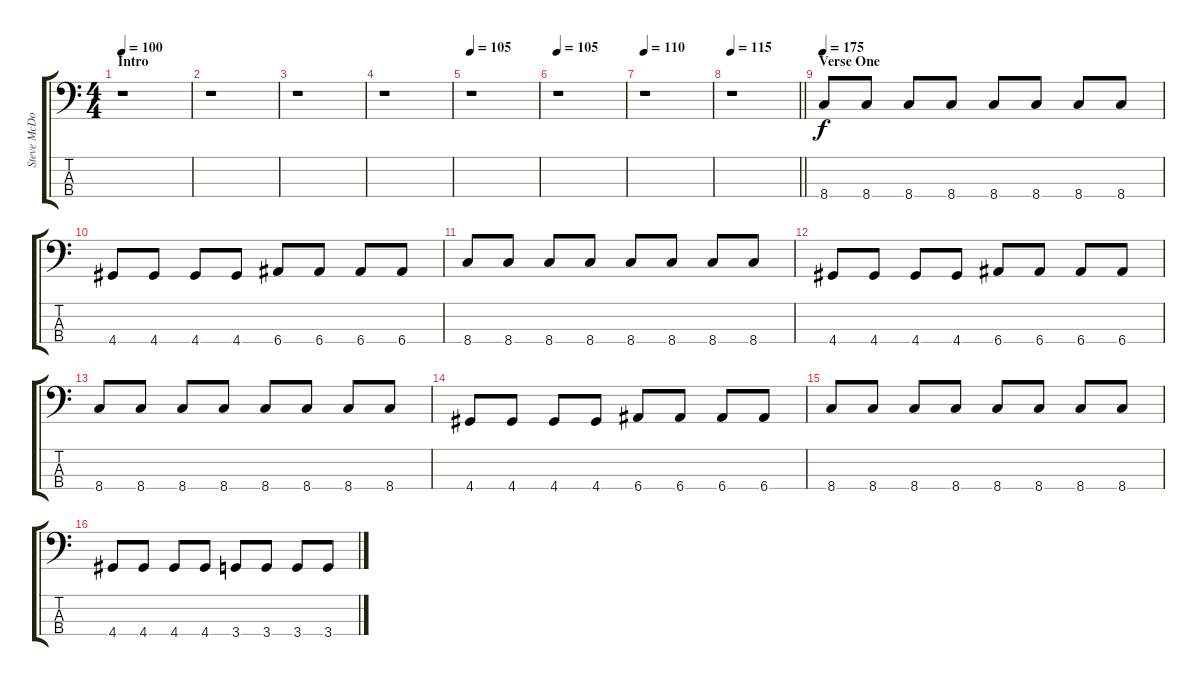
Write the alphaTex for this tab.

\track ("Steve McDonald" "Steve McDo") {instrument electricbassfinger}
\staff {score tabs}
\tuning (G2 D2 A1 E1) {hide}
\ts (4 4)
\section ("" "Intro")
\tempo 100
\clef f4
\ks c
r.1{dy f instrument electricbassfinger} |
r.1 |
r.1 |
r.1 |
\tempo 105
r.1 |
\tempo 105
r.1 |
\tempo 110
r.1 |
\tempo 115
\barLineRight lightlight
r.1 |
\section ("" "Verse One")
\tempo 175
8.4.8 8.4.8 8.4.8 8.4.8 8.4.8 8.4.8 8.4.8 8.4.8 |
4.4.8 4.4.8 4.4.8 4.4.8 6.4.8 6.4.8 6.4.8 6.4.8 |
8.4.8 8.4.8 8.4.8 8.4.8 8.4.8 8.4.8 8.4.8 8.4.8 |
4.4.8 4.4.8 4.4.8 4.4.8 6.4.8 6.4.8 6.4.8 6.4.8 |
8.4.8 8.4.8 8.4.8 8.4.8 8.4.8 8.4.8 8.4.8 8.4.8 |
4.4.8 4.4.8 4.4.8 4.4.8 6.4.8 6.4.8 6.4.8 6.4.8 |
8.4.8 8.4.8 8.4.8 8.4.8 8.4.8 8.4.8 8.4.8 8.4.8 |
4.4.8 4.4.8 4.4.8 4.4.8 3.4.8 3.4.8 3.4.8 3.4.8
